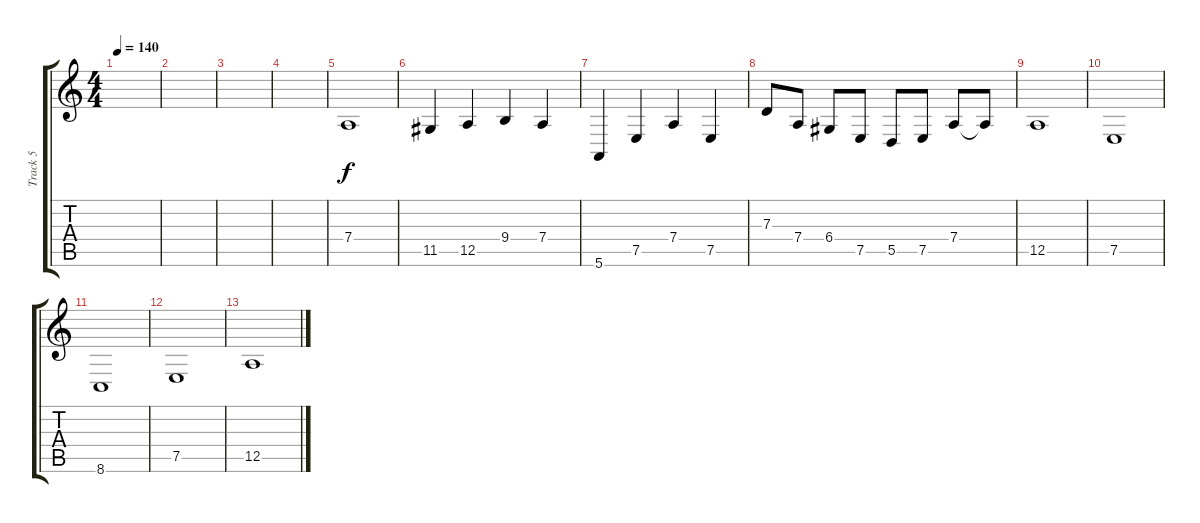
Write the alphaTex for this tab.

\track ("Track 5" "Track 5") {instrument trombone}
\staff {score tabs}
\tuning (E4 B3 G3 D3 A2 E2) {hide}
\ts (4 4)
\tempo 140
\clef g2
\ks c
|
|
|
|
7.4.1 |
11.5.4 12.5.4 9.4.4 7.4.4 |
5.6.4 7.5.4 7.4.4 7.5.4 |
7.3.8 7.4.8 6.4.8 7.5.8 5.5.8 7.5.8 7.4.8 7.4{t}.8 |
12.5.1 |
7.5.1 |
8.6.1 |
7.5.1 |
12.5.1
